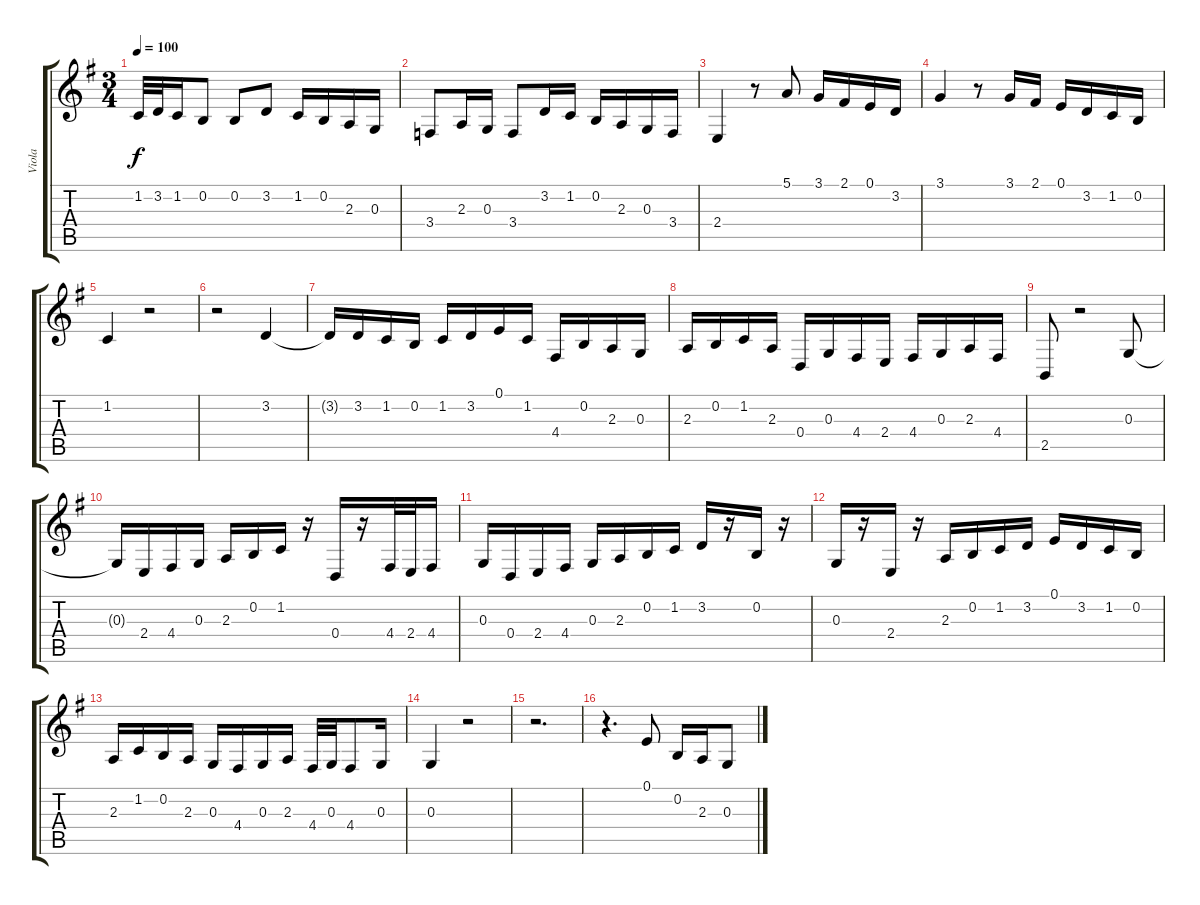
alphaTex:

\track ("Viola" "Viola") {instrument viola}
\staff {score tabs}
\tuning (E4 B3 G3 D3 A2 E2) {hide}
\ts (3 4)
\tempo 100
\clef g2
\ks g
1.2.32{dy f} 3.2.32 1.2.16 0.2.8 0.2.8 3.2.8 1.2.16 0.2.16 2.3.16 0.3.16 |
3.4.8 2.3.16 0.3.16 3.4.8 3.2.16 1.2.16 0.2.16 2.3.16 0.3.16 3.4.16 |
2.4.4 r.8 5.1.8 3.1.16 2.1.16 0.1.16 3.2.16 |
3.1.4 r.8 3.1.16 2.1.16 0.1.16 3.2.16 1.2.16 0.2.16 |
1.2.4 r.2 |
r.2 3.2.4 |
3.2{t}.16 3.2.16 1.2.16 0.2.16 1.2.16 3.2.16 0.1.16 1.2.16 4.4.16 0.2.16 2.3.16 0.3.16 |
2.3.16 0.2.16 1.2.16 2.3.16 0.4.16 0.3.16 4.4.16 2.4.16 4.4.16 0.3.16 2.3.16 4.4.16 |
2.5.8 r.2 0.3.8 |
0.3{t}.16 2.4.16 4.4.16 0.3.16 2.3.16 0.2.16 1.2.16 r.16 0.4.16 r.16 4.4.32 2.4.32 4.4.16 |
0.3.16 0.4.16 2.4.16 4.4.16 0.3.16 2.3.16 0.2.16 1.2.16 3.2.16 r.16 0.2.16 r.16 |
0.3.16 r.16 2.4.16 r.16 2.3.16 0.2.16 1.2.16 3.2.16 0.1.16 3.2.16 1.2.16 0.2.16 |
2.3.16 1.2.16 0.2.16 2.3.16 0.3.16 4.4.16 0.3.16 2.3.16 4.4.32 0.3.32 4.4.8 0.3.16 |
0.3.4 r.2 |
r.2{d} |
r.4{d} 0.1.8 0.2.16 2.3.16 0.3.8
